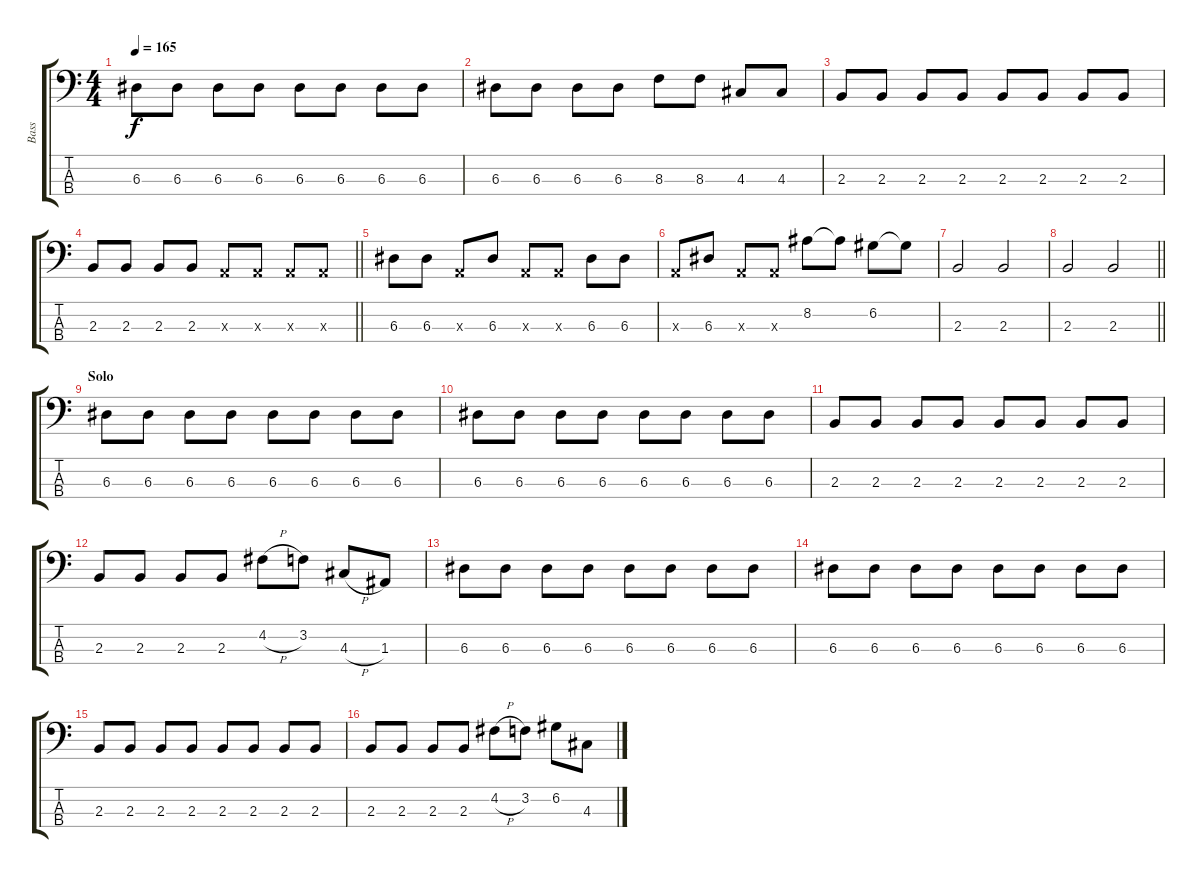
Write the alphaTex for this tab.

\track ("Bass" "Bass") {instrument electricbassfinger}
\staff {score tabs}
\tuning (G2 D2 A1 E1) {hide}
\ts (4 4)
\tempo 165
\clef f4
\ks c
6.3.8{dy f} 6.3.8 6.3.8 6.3.8 6.3.8 6.3.8 6.3.8 6.3.8 |
6.3.8 6.3.8 6.3.8 6.3.8 8.3.8 8.3.8 4.3.8 4.3.8 |
2.3.8 2.3.8 2.3.8 2.3.8 2.3.8 2.3.8 2.3.8 2.3.8 |
\barLineRight lightlight
2.3.8 2.3.8 2.3.8 2.3.8 0.3{x}.8 0.3{x}.8 0.3{x}.8 0.3{x}.8 |
6.3.8 6.3.8 0.3{x}.8 6.3.8 0.3{x}.8 0.3{x}.8 6.3.8 6.3.8 |
0.3{x}.8 6.3.8 0.3{x}.8 0.3{x}.8 8.2.8 8.2{t}.8 6.2.8 6.2{t}.8 |
2.3.2 2.3.2 |
\barLineRight lightlight
2.3.2 2.3.2 |
\section ("" "Solo")
6.3.8 6.3.8 6.3.8 6.3.8 6.3.8 6.3.8 6.3.8 6.3.8 |
6.3.8 6.3.8 6.3.8 6.3.8 6.3.8 6.3.8 6.3.8 6.3.8 |
2.3.8 2.3.8 2.3.8 2.3.8 2.3.8 2.3.8 2.3.8 2.3.8 |
2.3.8 2.3.8 2.3.8 2.3.8 4.2{h}.8 3.2.8 4.3{h}.8 1.3.8 |
6.3.8 6.3.8 6.3.8 6.3.8 6.3.8 6.3.8 6.3.8 6.3.8 |
6.3.8 6.3.8 6.3.8 6.3.8 6.3.8 6.3.8 6.3.8 6.3.8 |
2.3.8 2.3.8 2.3.8 2.3.8 2.3.8 2.3.8 2.3.8 2.3.8 |
2.3.8 2.3.8 2.3.8 2.3.8 4.2{h}.8 3.2.8 6.2.8 4.3.8
